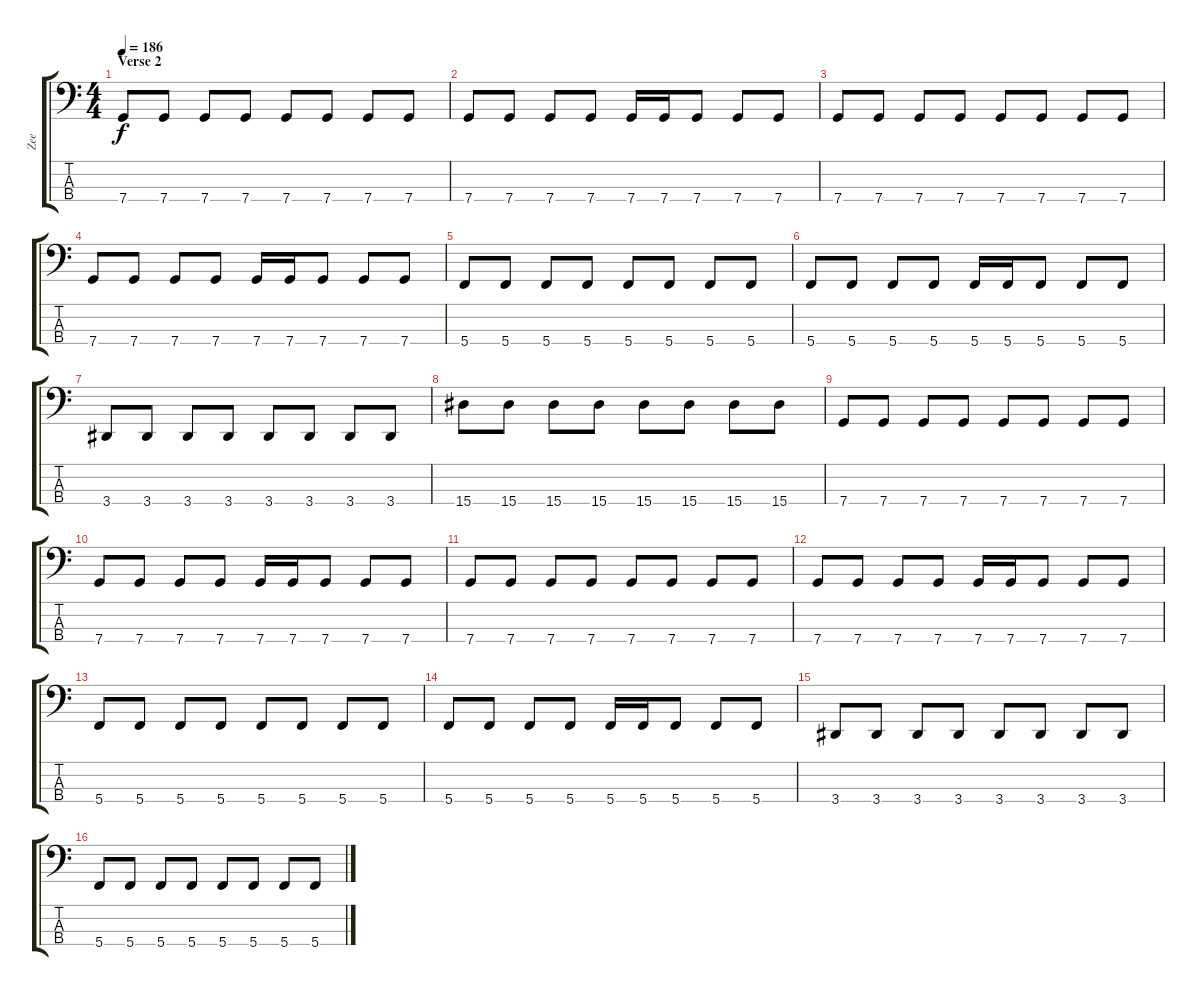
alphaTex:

\track ("Zee" "Zee") {instrument electricbassfinger}
\staff {score tabs}
\tuning (F2 C2 G1 C1) {hide}
\ts (4 4)
\section ("" "Verse 2")
\tempo 186
\clef f4
\ks c
7.4.8{dy f} 7.4.8 7.4.8 7.4.8 7.4.8 7.4.8 7.4.8 7.4.8 |
7.4.8 7.4.8 7.4.8 7.4.8 7.4.16 7.4.16 7.4.8 7.4.8 7.4.8 |
7.4.8 7.4.8 7.4.8 7.4.8 7.4.8 7.4.8 7.4.8 7.4.8 |
7.4.8 7.4.8 7.4.8 7.4.8 7.4.16 7.4.16 7.4.8 7.4.8 7.4.8 |
5.4.8 5.4.8 5.4.8 5.4.8 5.4.8 5.4.8 5.4.8 5.4.8 |
5.4.8 5.4.8 5.4.8 5.4.8 5.4.16 5.4.16 5.4.8 5.4.8 5.4.8 |
3.4.8 3.4.8 3.4.8 3.4.8 3.4.8 3.4.8 3.4.8 3.4.8 |
15.4.8 15.4.8 15.4.8 15.4.8 15.4.8 15.4.8 15.4.8 15.4.8 |
7.4.8 7.4.8 7.4.8 7.4.8 7.4.8 7.4.8 7.4.8 7.4.8 |
7.4.8 7.4.8 7.4.8 7.4.8 7.4.16 7.4.16 7.4.8 7.4.8 7.4.8 |
7.4.8 7.4.8 7.4.8 7.4.8 7.4.8 7.4.8 7.4.8 7.4.8 |
7.4.8 7.4.8 7.4.8 7.4.8 7.4.16 7.4.16 7.4.8 7.4.8 7.4.8 |
5.4.8 5.4.8 5.4.8 5.4.8 5.4.8 5.4.8 5.4.8 5.4.8 |
5.4.8 5.4.8 5.4.8 5.4.8 5.4.16 5.4.16 5.4.8 5.4.8 5.4.8 |
3.4.8 3.4.8 3.4.8 3.4.8 3.4.8 3.4.8 3.4.8 3.4.8 |
5.4.8 5.4.8 5.4.8 5.4.8 5.4.8 5.4.8 5.4.8 5.4.8
